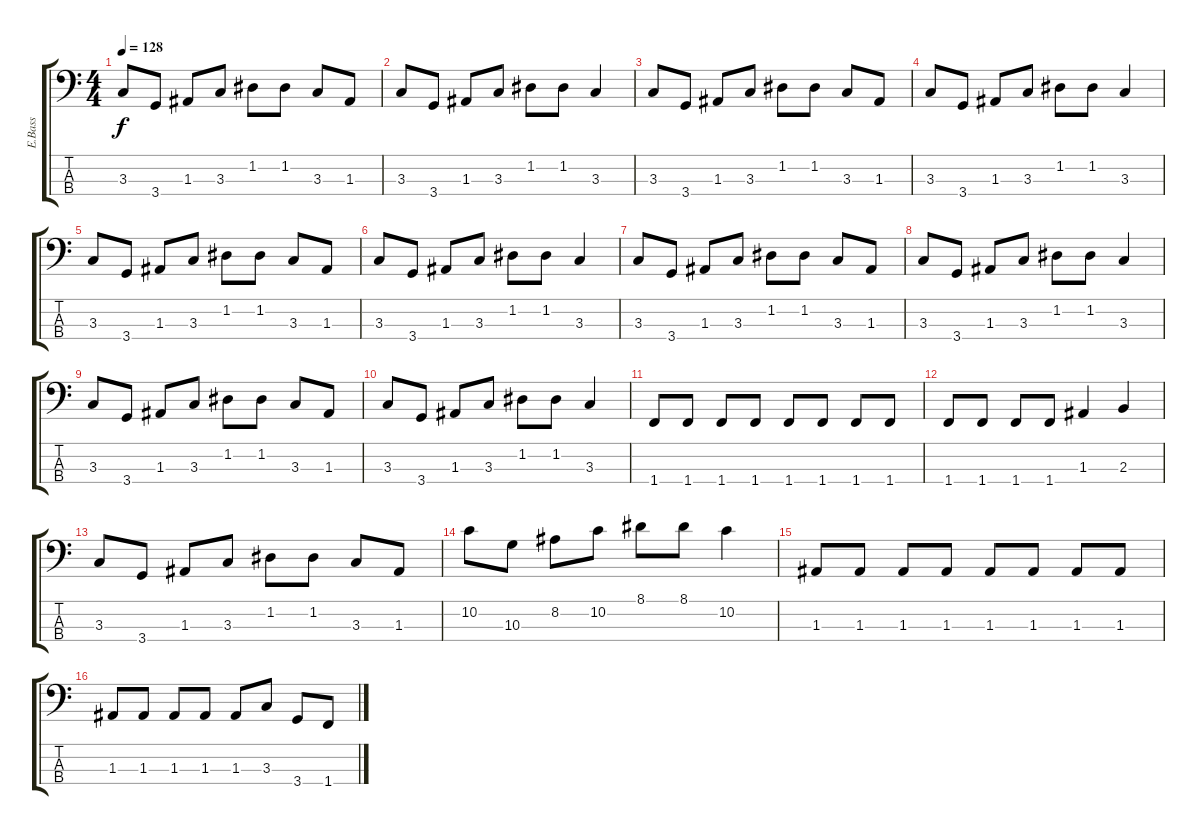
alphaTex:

\track ("E.Bass" "E.Bass") {instrument electricbassfinger}
\staff {score tabs}
\tuning (G2 D2 A1 E1) {hide}
\ts (4 4)
\tempo 128
\clef f4
\ks c
3.3.8{dy f} 3.4.8 1.3.8 3.3.8 1.2.8 1.2.8 3.3.8 1.3.8 |
3.3.8 3.4.8 1.3.8 3.3.8 1.2.8 1.2.8 3.3.4 |
3.3.8 3.4.8 1.3.8 3.3.8 1.2.8 1.2.8 3.3.8 1.3.8 |
3.3.8 3.4.8 1.3.8 3.3.8 1.2.8 1.2.8 3.3.4 |
3.3.8 3.4.8 1.3.8 3.3.8 1.2.8 1.2.8 3.3.8 1.3.8 |
3.3.8 3.4.8 1.3.8 3.3.8 1.2.8 1.2.8 3.3.4 |
3.3.8 3.4.8 1.3.8 3.3.8 1.2.8 1.2.8 3.3.8 1.3.8 |
3.3.8 3.4.8 1.3.8 3.3.8 1.2.8 1.2.8 3.3.4 |
3.3.8 3.4.8 1.3.8 3.3.8 1.2.8 1.2.8 3.3.8 1.3.8 |
3.3.8 3.4.8 1.3.8 3.3.8 1.2.8 1.2.8 3.3.4 |
1.4.8 1.4.8 1.4.8 1.4.8 1.4.8 1.4.8 1.4.8 1.4.8 |
1.4.8 1.4.8 1.4.8 1.4.8 1.3.4 2.3.4 |
3.3.8 3.4.8 1.3.8 3.3.8 1.2.8 1.2.8 3.3.8 1.3.8 |
10.2.8 10.3.8 8.2.8 10.2.8 8.1.8 8.1.8 10.2.4 |
1.3.8 1.3.8 1.3.8 1.3.8 1.3.8 1.3.8 1.3.8 1.3.8 |
1.3.8 1.3.8 1.3.8 1.3.8 1.3.8 3.3.8 3.4.8 1.4.8
